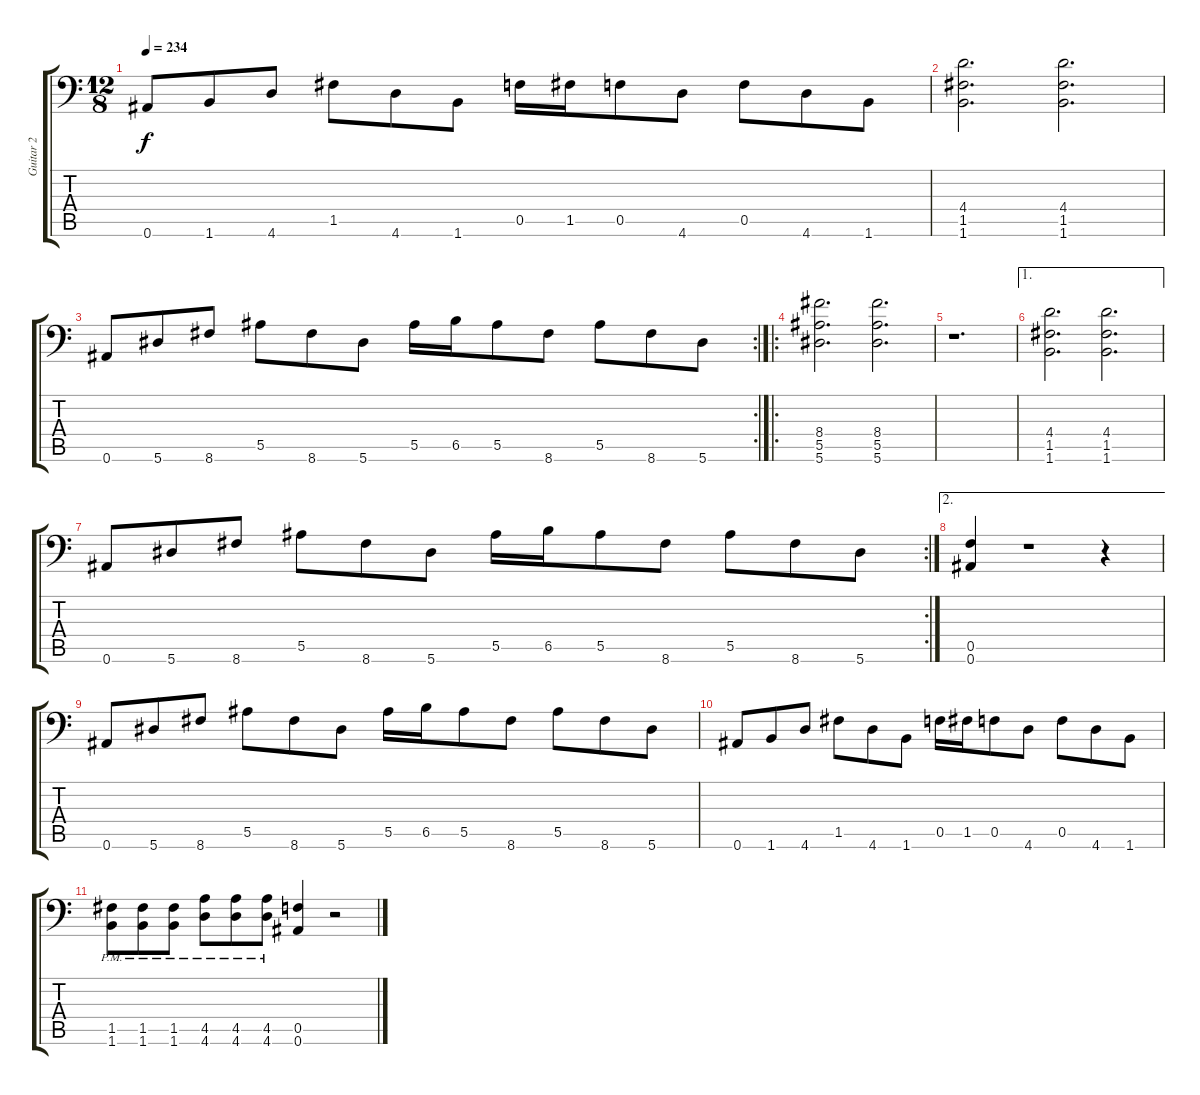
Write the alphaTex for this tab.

\track ("Guitar 2" "Guitar 2") {instrument distortionguitar}
\staff {score tabs}
\tuning (C4 G3 Eb3 Bb2 F2 Bb1) {hide}
\ts (12 8)
\tempo 234
\clef f4
\ks c
0.6.8{dy f} 1.6.8 4.6.8 1.5.8 4.6.8 1.6.8 0.5.16 1.5.16 0.5.8 4.6.8 0.5.8 4.6.8 1.6.8 |
(4.4 1.5 1.6).2{d} (4.4 1.5 1.6).2{d} |
\rc 2
0.6.8 5.6.8 8.6.8 5.5.8 8.6.8 5.6.8 5.5.16 6.5.16 5.5.8 8.6.8 5.5.8 8.6.8 5.6.8 |
\ro
(8.4 5.5 5.6).2{d} (8.4 5.5 5.6).2{d} |
r.1{d} |
\ae 1
(4.4 1.5 1.6).2{d} (4.4 1.5 1.6).2{d} |
\rc 2
0.6.8 5.6.8 8.6.8 5.5.8 8.6.8 5.6.8 5.5.16 6.5.16 5.5.8 8.6.8 5.5.8 8.6.8 5.6.8 |
\ae 2
(0.5 0.6).4 r.1 r.4 |
0.6.8 5.6.8 8.6.8 5.5.8 8.6.8 5.6.8 5.5.16 6.5.16 5.5.8 8.6.8 5.5.8 8.6.8 5.6.8 |
0.6.8 1.6.8 4.6.8 1.5.8 4.6.8 1.6.8 0.5.16 1.5.16 0.5.8 4.6.8 0.5.8 4.6.8 1.6.8 |
(1.5{pm} 1.6{pm}).8 (1.5{pm} 1.6{pm}).8 (1.5{pm} 1.6{pm}).8 (4.5{pm} 4.6{pm}).8 (4.5{pm} 4.6{pm}).8 (4.5{pm} 4.6{pm}).8 (0.5 0.6).4 r.2
